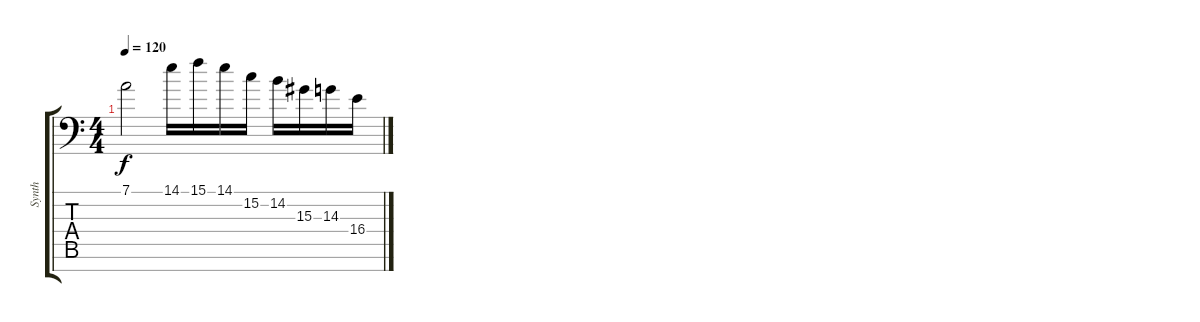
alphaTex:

\track ("Synth" "Synth") {instrument stringensemble1}
\staff {score tabs}
\tuning (D4 A3 F3 C3 G2 D2 G1) {hide}
\ts (4 4)
\tempo 120
\clef f4
\ks c
7.1.2{dy f} 14.1.16 15.1.16 14.1.16 15.2.16 14.2.16 15.3.16 14.3.16 16.4.16
